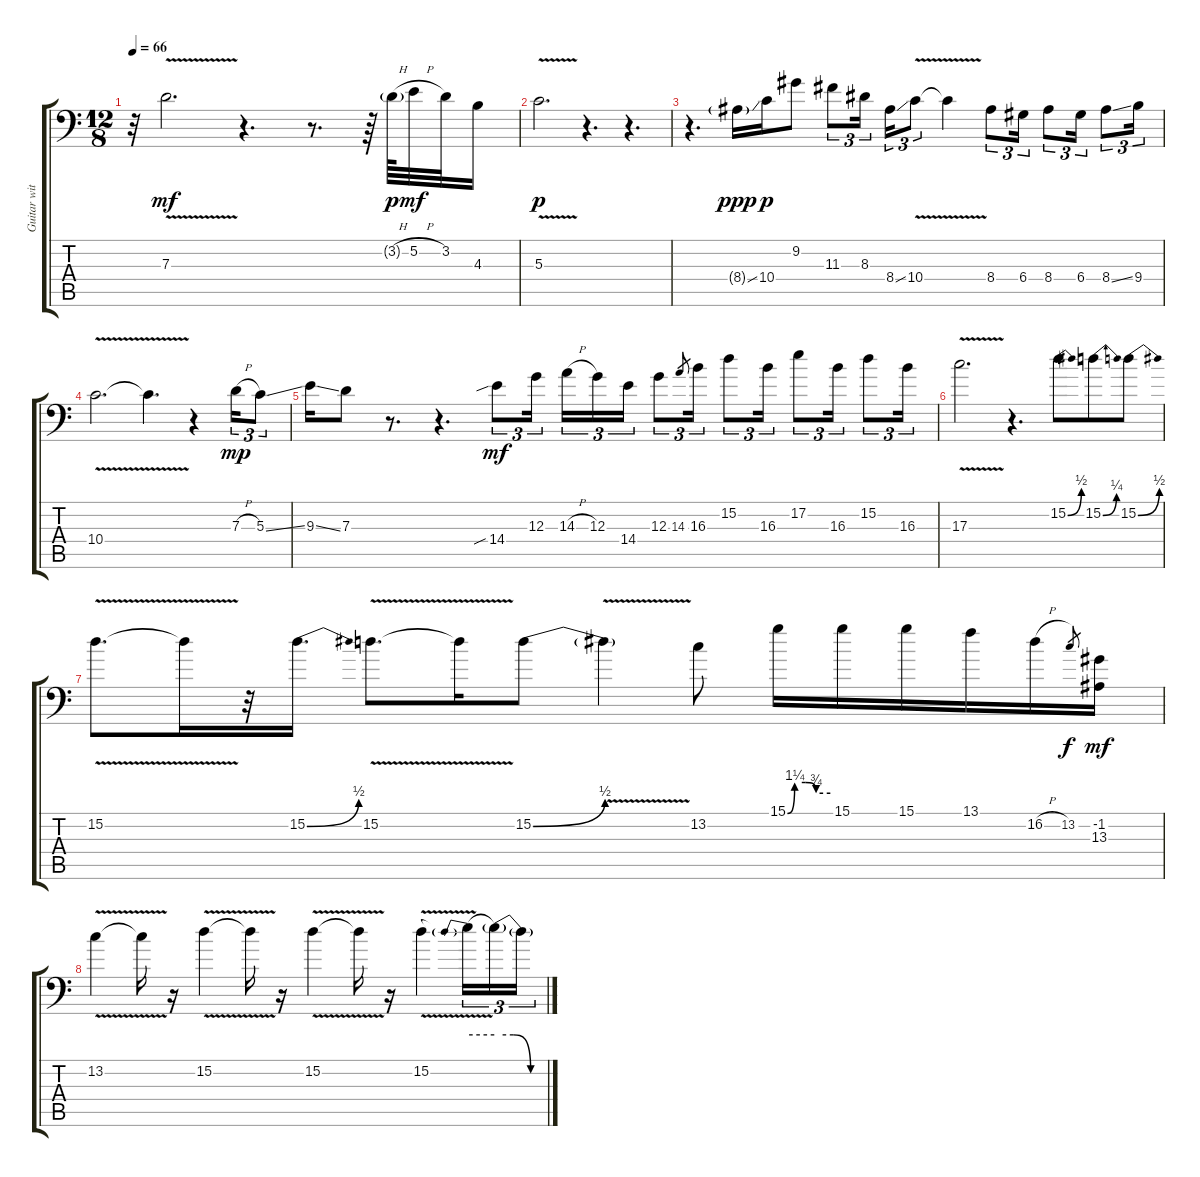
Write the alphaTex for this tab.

\track ("Guitar with Leslie Effect" "Guitar wit") {instrument guitarharmonics}
\staff {score tabs}
\tuning (E3 B2 G2 D2 A1 E1) {hide}
\ts (12 8)
\tempo 66
\clef f4
\ks c
r.32{dy mf} 7.3{v}.2{d} r.4{d} r.8{d} r.64 3.2{h g}.64{dy p} 5.2{h}.32{dy mf} 3.2.32 4.3.16 |
5.3{v}.2{d dy p} r.4{d} r.4{d} |
r.4{d} 8.4{ss g}.16{dy ppp} 10.4.16{dy p} 9.2.8 11.3.8{tu (3 2)} 8.3.16{tu (3 2)} 8.4{ss}.16{tu (3 2)} 10.4{v}.8{tu (3 2)} 10.4{v t}.4 8.4.8{tu (3 2)} 6.4.16{tu (3 2)} 8.4.8{tu (3 2)} 6.4.16{tu (3 2)} 8.4{ss}.8{tu (3 2)} 9.4.16{tu (3 2)} |
10.4{v}.2{d} 10.4{v t}.4{d} r.4 7.3{h}.16{tu (3 2) dy mp} 5.3{ss}.8{tu (3 2)} |
9.3{ss}.16 7.3.8 r.8{d} r.4{d} 14.4{sib}.8{tu (3 2) dy mf} 12.3.16{tu (3 2) beam splitsecondary} 14.3{h}.16{tu (3 2)} 12.3.16{tu (3 2)} 14.4.16{tu (3 2)} 12.3.8{tu (3 2)} 14.3.8{gr} 16.3.16{tu (3 2)} 15.2.8{tu (3 2)} 16.3.16{tu (3 2)} 17.2.8{tu (3 2)} 16.3.16{tu (3 2)} 15.2.8{tu (3 2)} 16.3.16{tu (3 2)} |
17.3{v}.2{d} r.4{d} 15.2{be (bend 0 0 60 2)}.8 15.2{be (bend 0 0 60 1)}.8 15.2{be (bend 0 0 60 2)}.8 |
15.2{v}.8{d} 15.2{v t}.16 r.32 15.2{be (bend 0 0 60 2)}.16{d} 15.2{v}.8{d} 15.2{v t}.16 15.2{be (bend 0 0 60 2)}.8 15.2{v t}.4 13.2.8 15.1{be (custom 0 0 10 5 25 5 40 3 60 3)}.16 15.1.16 15.1.16 13.1.16 16.2{h}.16 13.2.8{gr dy f} (-1.2 13.3).16{dy mf} |
13.2{v}.4 13.2{v t}.16 r.16 15.2{v}.4 15.2{t}.16 r.16 15.2{v}.4 15.2{t}.16 r.16 15.2{v}.4 15.2{be (prebend 0 4 60 4) t}.16{tu (3 2)} 15.2{be (custom 0 4 20 4 40 0 60 0) t}.16{tu (3 2)} 15.2{t}.16{tu (3 2)}
